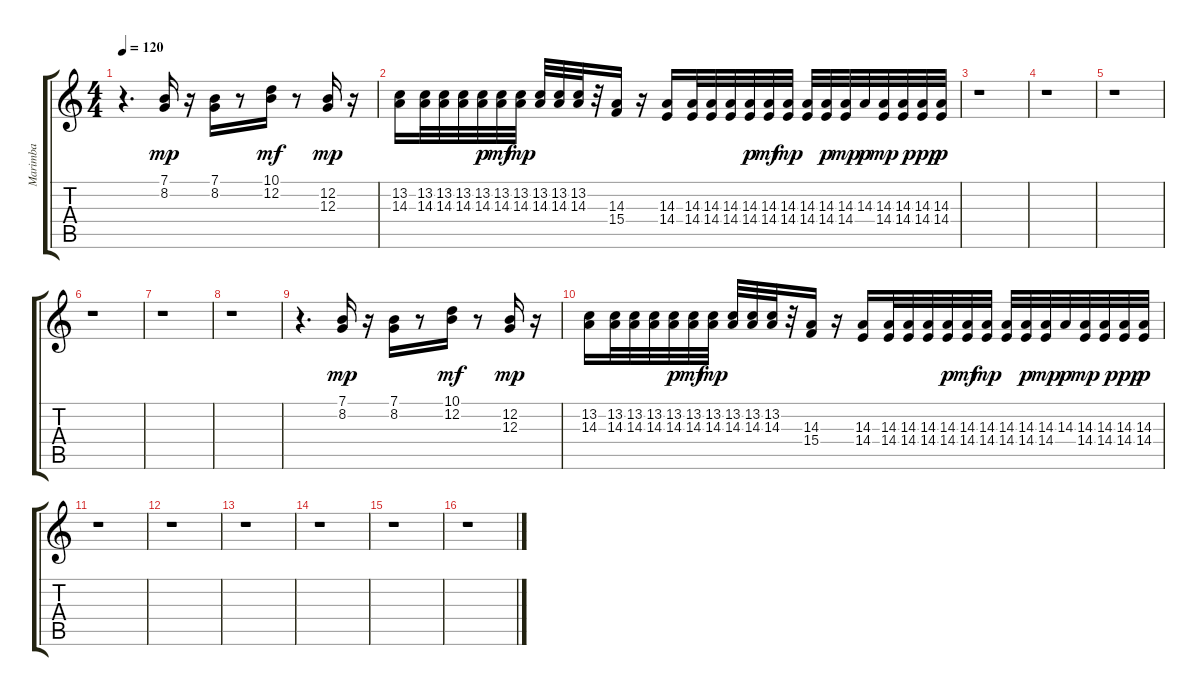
\track ("Marimba" "Marimba") {instrument marimba}
\staff {score tabs}
\tuning (E4 B3 G3 D3 A2 E2) {hide}
\ts (4 4)
\tempo 120
\clef g2
\ks c
r.4{d dy p} (7.1 8.2).16{dy mp} r.16 (7.1 8.2).16 r.8 (10.1 12.2).16{dy mf} r.8 (12.2 12.3).16{dy mp} r.16 |
(13.2 14.3).16 (13.2 14.3).32 (13.2 14.3).32 (13.2 14.3).32 (13.2 14.3).32{dy p} (13.2 14.3).32{dy mf} (13.2 14.3).32{dy mp} (13.2 14.3).32 (13.2 14.3).32 (13.2 14.3).32 r.32 (14.3 15.4).16 r.16 (14.3 14.4).16 (14.3 14.4).32 (14.3 14.4).32 (14.3 14.4).32 (14.3 14.4).32{dy p} (14.3 14.4).32{dy mf} (14.3 14.4).32{dy mp} (14.3 14.4).32 (14.3 14.4).32{dy p} (14.3 14.4).32{dy mp} 14.3.32{dy p} (14.3 14.4).32{dy mp} (14.3 14.4).32 (14.3 14.4).32{dy ppp} (14.3 14.4).32{dy p} |
r.1 |
r.1 |
r.1 |
r.1 |
r.1 |
r.1 |
r.4{d} (7.1 8.2).16{dy mp} r.16 (7.1 8.2).16 r.8 (10.1 12.2).16{dy mf} r.8 (12.2 12.3).16{dy mp} r.16 |
(13.2 14.3).16 (13.2 14.3).32 (13.2 14.3).32 (13.2 14.3).32 (13.2 14.3).32{dy p} (13.2 14.3).32{dy mf} (13.2 14.3).32{dy mp} (13.2 14.3).32 (13.2 14.3).32 (13.2 14.3).32 r.32 (14.3 15.4).16 r.16 (14.3 14.4).16 (14.3 14.4).32 (14.3 14.4).32 (14.3 14.4).32 (14.3 14.4).32{dy p} (14.3 14.4).32{dy mf} (14.3 14.4).32{dy mp} (14.3 14.4).32 (14.3 14.4).32{dy p} (14.3 14.4).32{dy mp} 14.3.32{dy p} (14.3 14.4).32{dy mp} (14.3 14.4).32 (14.3 14.4).32{dy ppp} (14.3 14.4).32{dy p} |
r.1 |
r.1 |
r.1 |
r.1 |
r.1 |
r.1
